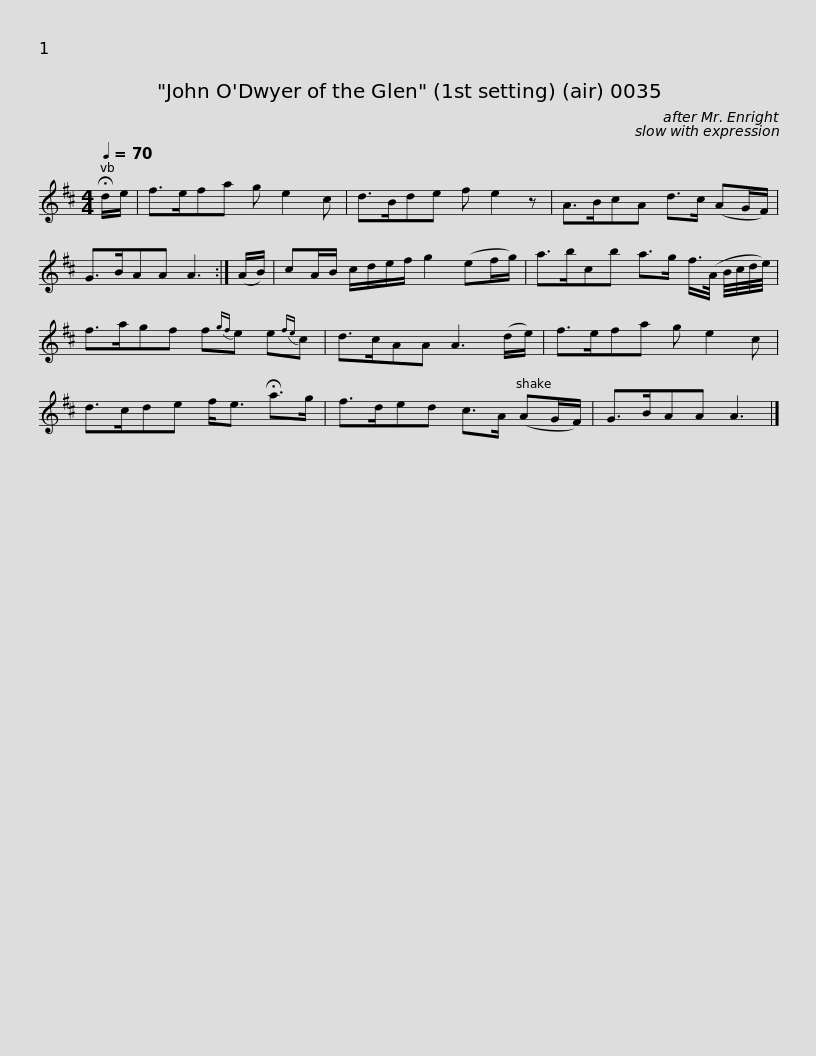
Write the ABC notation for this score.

X:1
L:1/8
Q:1/4=70
M:4/4
I:linebreak $
K:D
V:1 treble
V:1
 !fermata!d/e/ | f>efa g e2 c | d>Bde f e2 z | A>BcA d>c (AG/F/) | G>BAA A3 :| %5
 (A/B/) |$ cA/B/ c/d/e/f/ g2 (ef/g/) | a>bcb a>g f/>(A/ B/4c/4d/4e/4) | f>agf f{gf}e e{fe}c | d>cAA A3 (d/e/) |$ %10
 f>efa g e2 c | d>cde f<e !fermata!a>g | f>ded c>A (AG/F/) | G>BAA A3 |] %14
